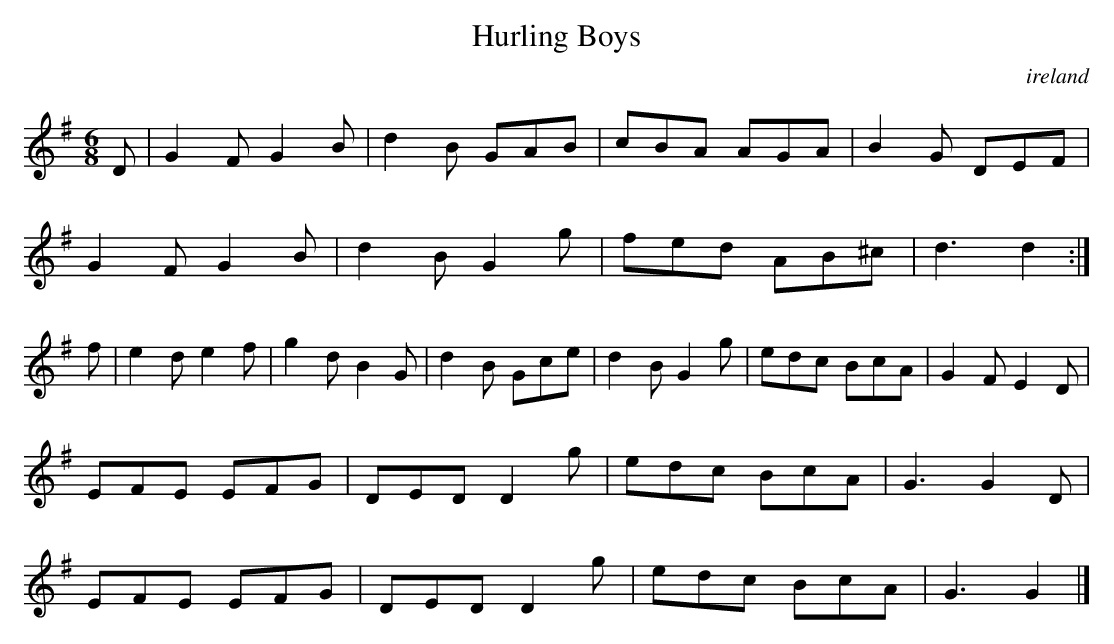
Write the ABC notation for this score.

X:1
T:Hurling Boys
O:ireland
M:6/8
L:1/8
K:G Major
D|G2F G2B|d2B GAB|cBA AGA|B2G DEF|!
G2F G2B|d2B G2g|fed AB^c|d3 d2:|!
f|e2d e2f|g2d B2G|d2B Gce|d2B G2g|edc BcA|G2F E2D|!
EFE EFG|DED D2g|edc BcA|G3 G2D|!
EFE EFG|DED D2g|edc BcA|G3 G2|]!
